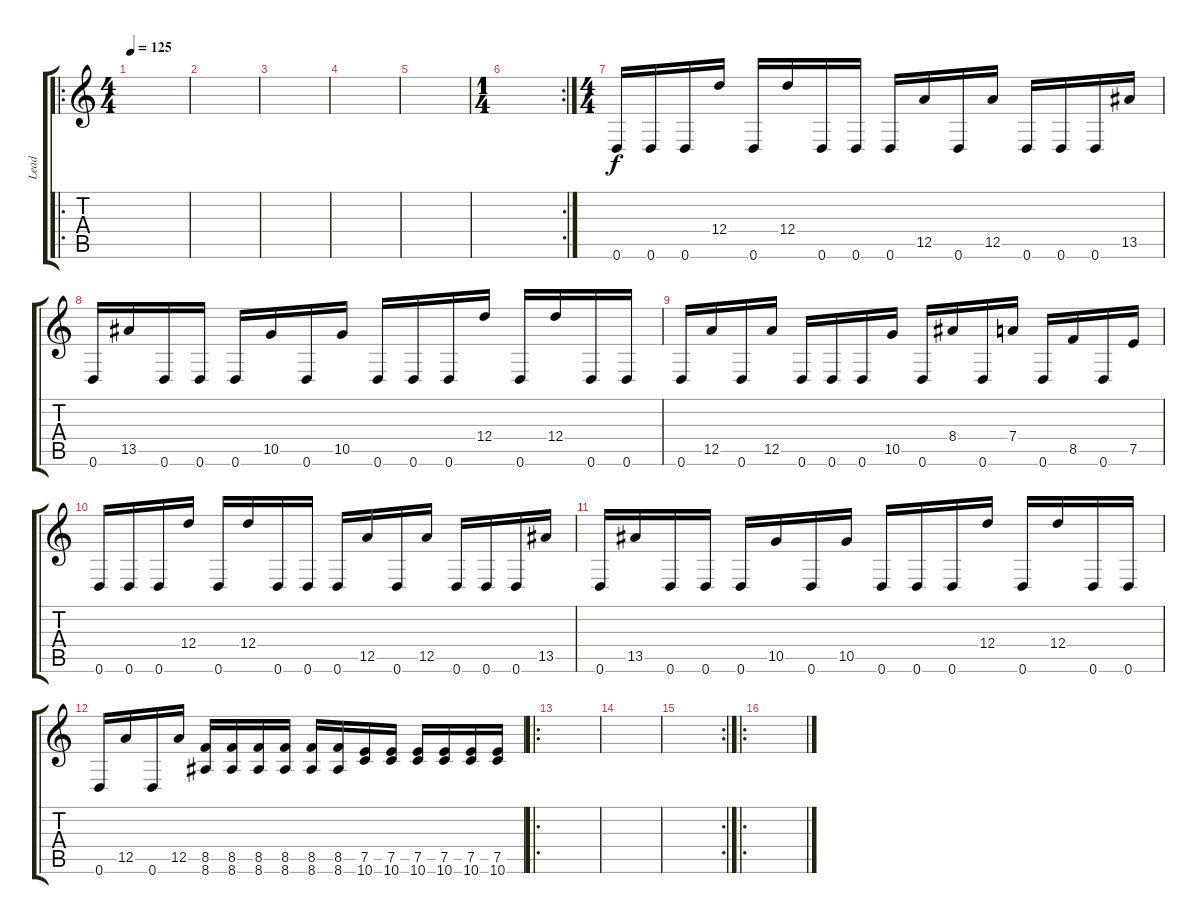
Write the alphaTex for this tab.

\track ("Lead" "Lead") {instrument distortionguitar}
\staff {score tabs}
\tuning (E4 B3 G3 D3 A2 D2) {hide}
\ro
\ts (4 4)
\tempo 125
\clef g2
\ks c
|
|
|
|
|
\rc 2
\ts (1 4)
|
\ts (4 4)
0.6.16 0.6.16 0.6.16 12.4.16 0.6.16 12.4.16 0.6.16 0.6.16 0.6.16 12.5.16 0.6.16 12.5.16 0.6.16 0.6.16 0.6.16 13.5.16 |
0.6.16 13.5.16 0.6.16 0.6.16 0.6.16 10.5.16 0.6.16 10.5.16 0.6.16 0.6.16 0.6.16 12.4.16 0.6.16 12.4.16 0.6.16 0.6.16 |
0.6.16 12.5.16 0.6.16 12.5.16 0.6.16 0.6.16 0.6.16 10.5.16 0.6.16 8.4.16 0.6.16 7.4.16 0.6.16 8.5.16 0.6.16 7.5.16 |
0.6.16 0.6.16 0.6.16 12.4.16 0.6.16 12.4.16 0.6.16 0.6.16 0.6.16 12.5.16 0.6.16 12.5.16 0.6.16 0.6.16 0.6.16 13.5.16 |
0.6.16 13.5.16 0.6.16 0.6.16 0.6.16 10.5.16 0.6.16 10.5.16 0.6.16 0.6.16 0.6.16 12.4.16 0.6.16 12.4.16 0.6.16 0.6.16 |
0.6.16 12.5.16 0.6.16 12.5.16 (8.5 8.6).16 (8.5 8.6).16 (8.5 8.6).16 (8.5 8.6).16 (8.5 8.6).16 (8.5 8.6).16 (7.5 10.6).16 (7.5 10.6).16 (7.5 10.6).16 (7.5 10.6).16 (7.5 10.6).16 (7.5 10.6).16 |
\ro
|
|
\rc 2
|
\ro
